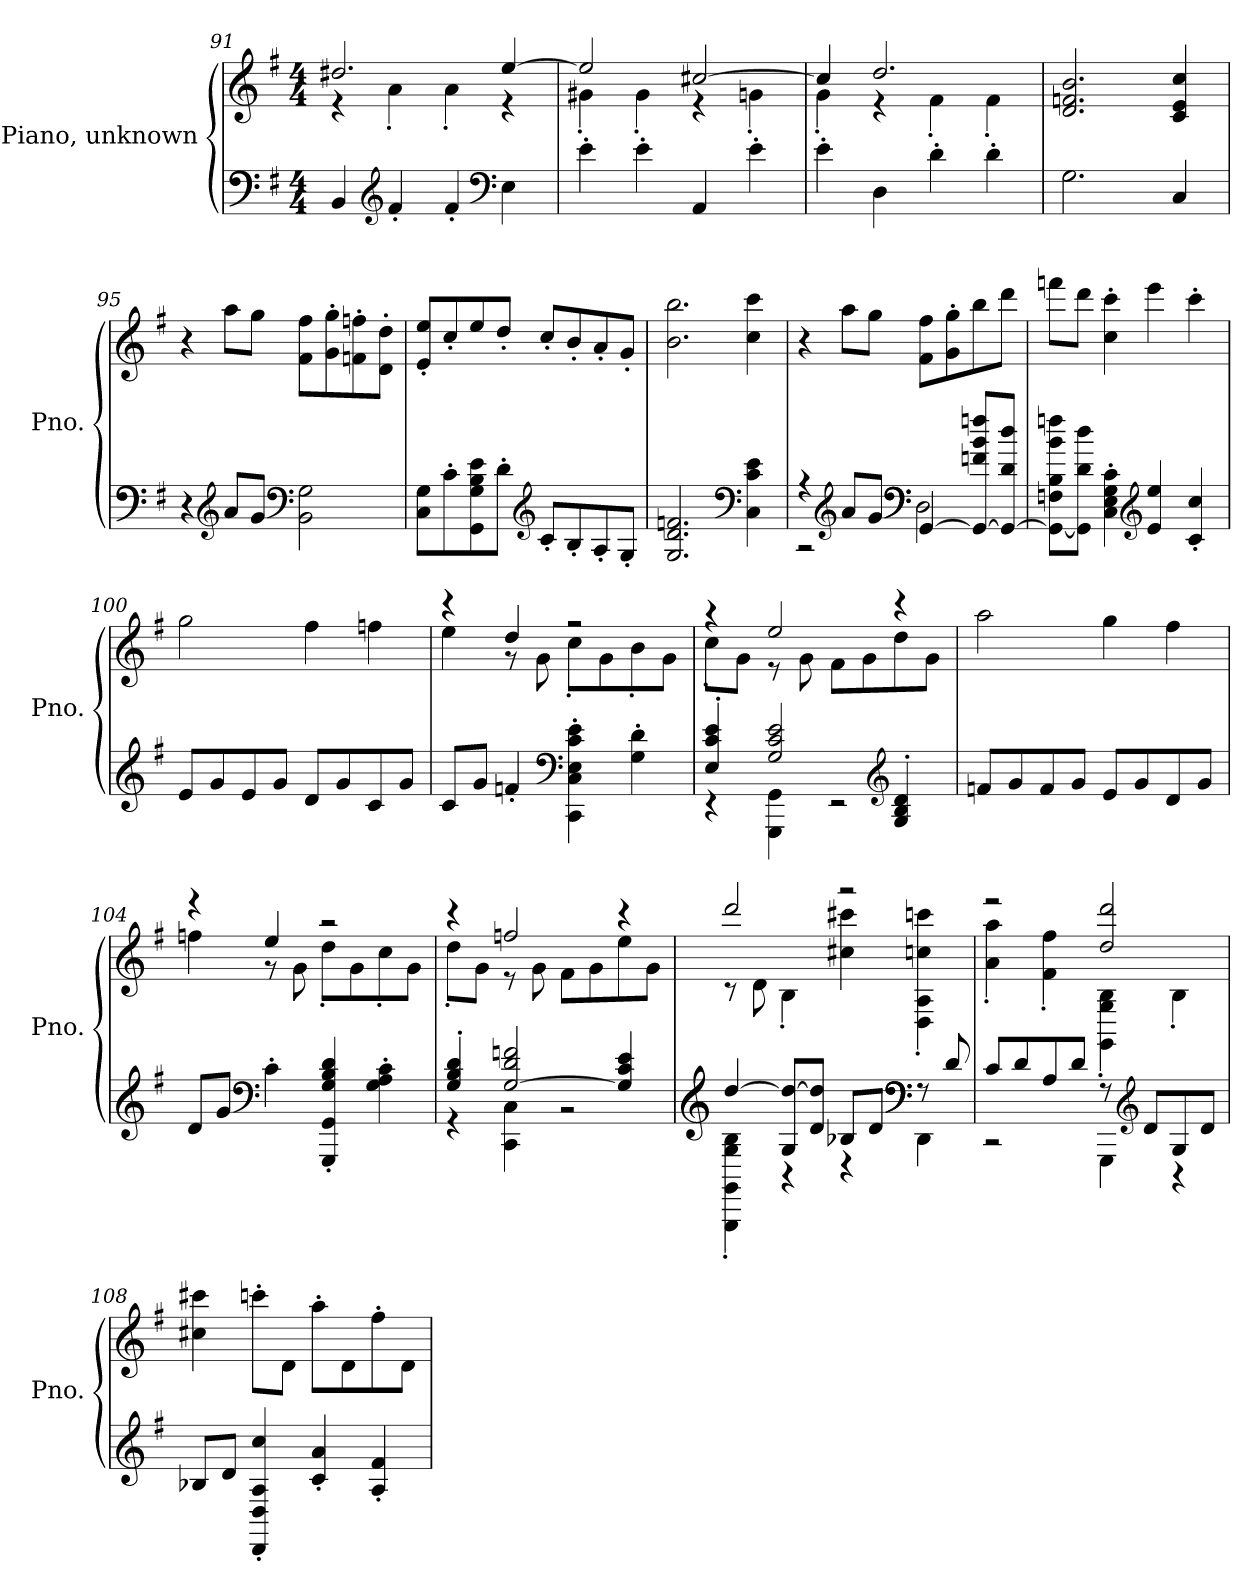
**kern	**kern
*part1	*part1
*staff2	*staff1
*I"Piano, unknown	*
*I'Pno.	*
*clefF4	*clefG2
*k[f#]	*k[f#]
*M4/4	*M4/4
=91	=91
*	*^
4BB/	2.dd#X/	4r
*clefG2	*	*
4f#'/	.	4a'\
4f#'/	.	4a'\
*clefF4	*	*
4E\	[4ee/	4r
=92	=92	=92
4e'\	2ee/]	4g#X'\
4e'\	.	4g#'\
4AA/	[2cc#X/	4r
4e'\	.	4gn'\
=93	=93	=93
4e'\	4cc#/]	4g'\
4D\	2.dd/	4r
4d'\	.	4f#'\
4d'\	.	4f#'\
*	*v	*v
!!LO:LB:g=z
=94	=94
2.G\	2.d/ 2.fn/ 2.b/
4C/	4c/ 4e/ 4cc/
=95	=95
4r	4r
*clefG2	*
8a/L	8aa\L
8g/J	8gg\J
*clefF4	*
2BB\ 2G\	8f#\ 8ff#\L
.	8g\' 8gg\'
.	8fn\' 8ffn\'
.	8d\' 8dd\'J
=96	=96
8C\ 8G\L	8e/' 8ee/'L
8c'\	8cc'/
8GG\ 8G\ 8B\ 8e\	8ee/
8d'\J	8dd'/J
*clefG2	*
8c'/L	8cc'/L
8B'/	8b'/
8A'/	8a'/
8G'/J	8g'/J
=97	=97
2.G/ 2.d/ 2.fn/	2.b\ 2.bb\
*clefF4	*
4C\ 4c\ 4e\	4cc\ 4ccc\
!!LO:LB:g=z
=98	=98
*^	*
4r	2r	4r
*clefG2	*	*
8a/L	.	8aa\L
8g/J	.	8gg\J
*clefF4	*	*
[4GG/	2D\	8f#\ 8ff#\L
.	.	8g\' 8gg\'
8GG/_ 8fn/ 8b/ 8ffn/L	.	8bb\
8GG/_ 8d/ 8dd/J	.	8ddd\J
*v	*v	*
=99	=99
8GG\_ 8Fn\ 8B\ 8b\ 8ffn\L	8fffn\L
8GG\] 8d\ 8dd\J	8ddd\J
4C\' 4E\' 4G\' 4c\'	4cc\' 4ccc\'
*clefG2	*
4e/ 4ee/	4eee\
4c/' 4cc/'	4ccc'\
=100	=100
8e/L	2gg\
8g/	.
8e/	.
8g/J	.
8d/L	4ff#\
8g/	.
8c/	4ffn\
8g/J	.
=101	=101
*	*^
8c/L	4r	4ee\
8g/J	.	.
4fn'/	4dd/	8r
.	.	8g\
*clefF4	*	*
4CC\' 4C\' 4E\' 4c\' 4e\'	2r	8cc'\L
.	.	8g\
4G\' 4d\'	.	8b'\
.	.	8g\J
!!LO:PB:g=z	!!
=102	=102	=102
*^	*	*
4E/' 4c/' 4e/'	4r	4r	8cc'\L
.	.	.	8g\J
2G/ 2c/ 2e/	4GGG\ 4GG\	2ee/	8r
.	.	.	8g\
.	2r	.	8f#\L
.	.	.	8g\
*clefG2	*	*	*
4G/' 4B/' 4d/'	.	4r	8dd\
.	.	.	8g\J
*v	*v	*	*
*	*v	*v
=103	=103
8fn/L	2aa\
8g/	.
8f/	.
8g/J	.
8e/L	4gg\
8g/	.
8d/	4ff#\
8g/J	.
=104	=104
*	*^
8d/L	4r	4ffn\
8g/J	.	.
*clefF4	*	*
4c'\	4ee/	8r
.	.	8g\
4GGG/' 4GG/' 4G/' 4B/' 4d/'	2r	8dd'\L
.	.	8g\
4G\' 4A\' 4c\'	.	8cc'\
.	.	8g\J
=105	=105	=105
*^	*	*
4G/' 4B/' 4d/'	4r	4r	8dd'\L
.	.	.	8g\J
[2G/ 2d/ 2fn/	4CC\ 4C\	2ffn/	8r
.	.	.	8g\
.	2r	.	8f#\L
.	.	.	8g\
4G/] 4c/ 4e/	.	4r	8ee\
.	.	.	8g\J
!!LO:LB:g=z	!!
=106	=106	=106	=106
*clefG2	*	*	*
[4dd/	4GGG\' 4GG\' 4G\' 4B\'	2ddd/	8r
.	.	.	8d\
8G/ 8dd/_L	4r	.	4B'\
8d/ 8dd/]J	.	.	.
8B-X/L	4r	2r	4cc#X\ 4ccc#X\
8d/J	.	.	.
*clefF4	*	*	*
8r	4DD\	.	4D\' 4A\' 4ccn\' 4cccn\'
8d/	.	.	.
=107	=107	=107	=107
8c/L	2r	2r	4a\' 4aa\'
8d/	.	.	.
8A/	.	.	4f#\' 4ff#\'
8d/J	.	.	.
8r	4GGG\	2dd/ 2ddd/	4GG\' 4G\' 4B\'
*clefG2	*	*	*
8d/L	.	.	.
8G/	4r	.	4B'\
8d/J	.	.	.
*v	*v	*	*
*	*v	*v
=108	=108
8B-X/L	4cc#X\ 4ccc#X\
8d/J	.
4DD/' 4D/' 4A/' 4cc/'	8cccn'\L
.	8d\J
4c/' 4a/'	8aa'\L
.	8d\
4A/' 4f#/'	8ff#'\
.	8d\J
=	=
*-	*-
